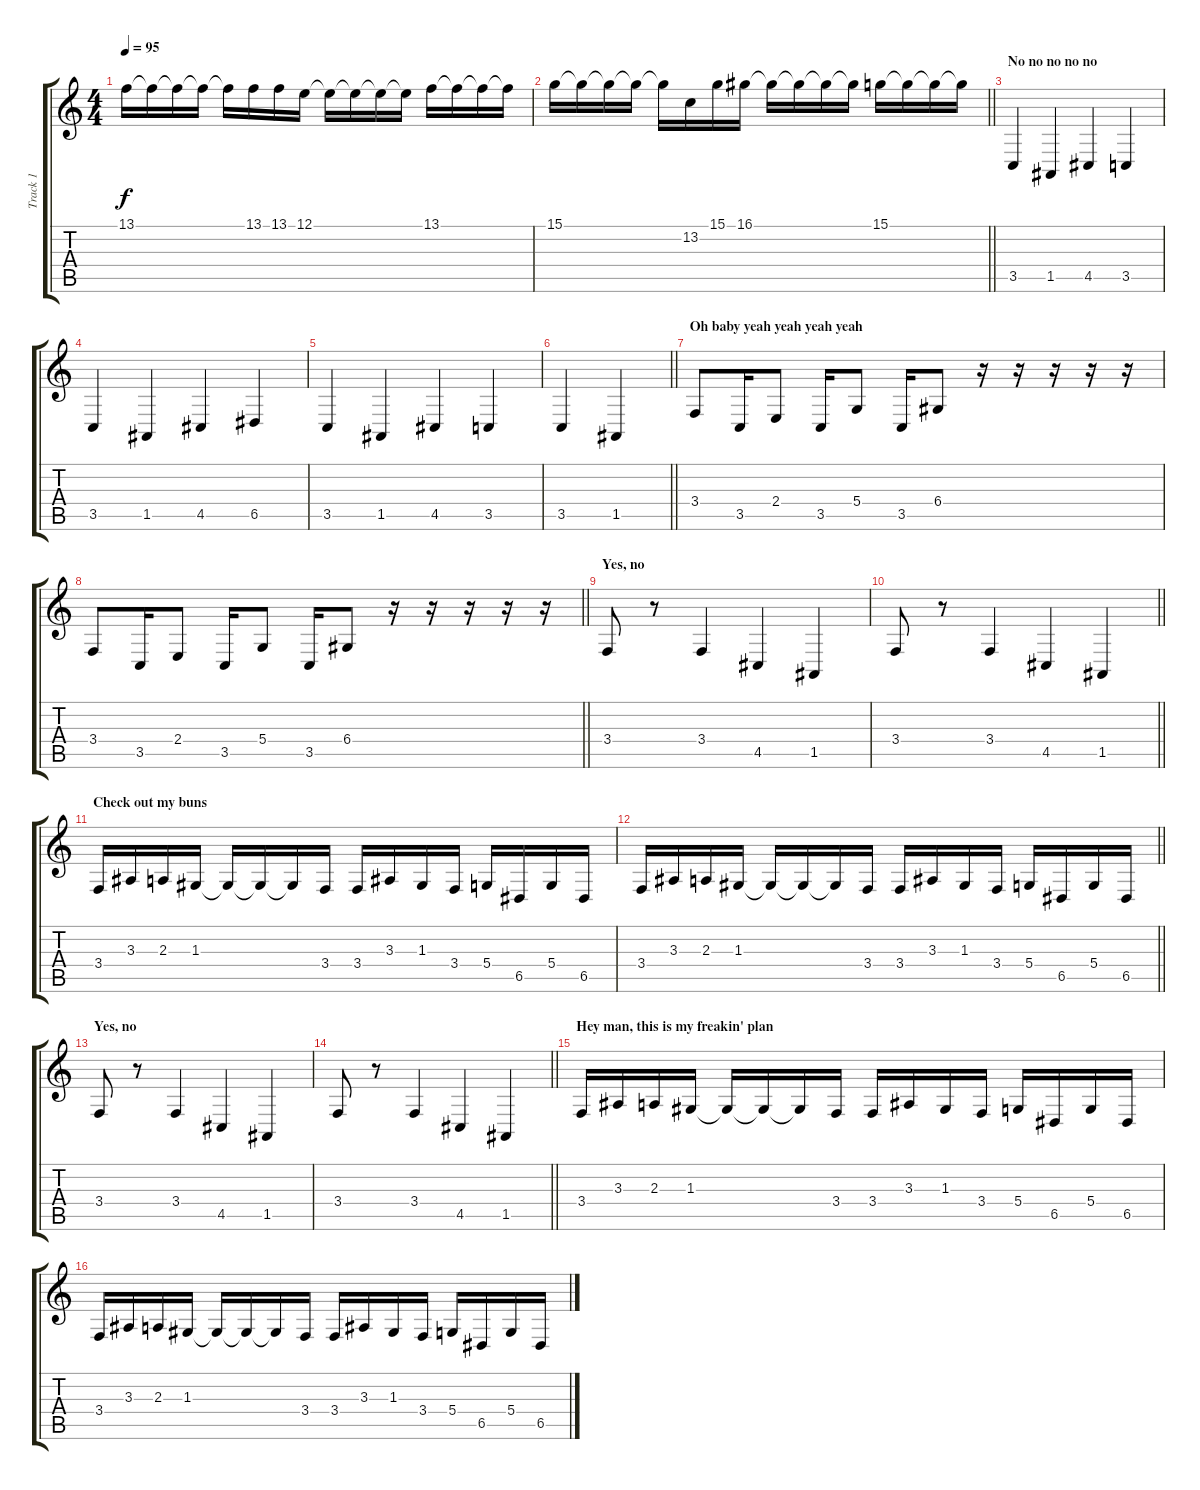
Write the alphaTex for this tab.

\track ("Track 1" "Track 1") {instrument lead2sawtooth}
\staff {score tabs}
\tuning (E4 B3 G3 D3 A2 E2) {hide}
\ts (4 4)
\tempo 95
\clef g2
\ks c
13.1.16{dy f} 13.1{t}.16 13.1{t}.16 13.1{t}.16 13.1{t}.16 13.1.16 13.1.16 12.1.16 12.1{t}.16 12.1{t}.16 12.1{t}.16 12.1{t}.16 13.1.16 13.1{t}.16 13.1{t}.16 13.1{t}.16 |
\barLineRight lightlight
15.1.16 15.1{t}.16 15.1{t}.16 15.1{t}.16 15.1{t}.16 13.2.16 15.1.16 16.1.16 16.1{t}.16 16.1{t}.16 16.1{t}.16 16.1{t}.16 15.1.16 15.1{t}.16 15.1{t}.16 15.1{t}.16 |
\section ("" "No no no no no")
3.5.4 1.5.4 4.5.4 3.5.4 |
3.5.4 1.5.4 4.5.4 6.5.4 |
3.5.4 1.5.4 4.5.4 3.5.4 |
\barLineRight lightlight
3.5.4 1.5.4 |
\section ("" "Oh baby yeah yeah yeah yeah")
3.4.8 3.5.16 2.4.8 3.5.16 5.4.8 3.5.16 6.4.8 r.16 r.16 r.16 r.16 r.16 |
\barLineRight lightlight
3.4.8 3.5.16 2.4.8 3.5.16 5.4.8 3.5.16 6.4.8 r.16 r.16 r.16 r.16 r.16 |
\section ("" "Yes, no")
3.4.8 r.8 3.4.4 4.5.4 1.5.4 |
\barLineRight lightlight
3.4.8 r.8 3.4.4 4.5.4 1.5.4 |
\section ("" "Check out my buns")
3.4.16 3.3.16 2.3.16 1.3.16 1.3{t}.16 1.3{t}.16 1.3{t}.16 3.4.16 3.4.16 3.3.16 1.3.16 3.4.16 5.4.16 6.5.16 5.4.16 6.5.16 |
\barLineRight lightlight
3.4.16 3.3.16 2.3.16 1.3.16 1.3{t}.16 1.3{t}.16 1.3{t}.16 3.4.16 3.4.16 3.3.16 1.3.16 3.4.16 5.4.16 6.5.16 5.4.16 6.5.16 |
\section ("" "Yes, no")
3.4.8 r.8 3.4.4 4.5.4 1.5.4 |
\barLineRight lightlight
3.4.8 r.8 3.4.4 4.5.4 1.5.4 |
\section ("" "Hey man, this is my freakin' plan")
3.4.16 3.3.16 2.3.16 1.3.16 1.3{t}.16 1.3{t}.16 1.3{t}.16 3.4.16 3.4.16 3.3.16 1.3.16 3.4.16 5.4.16 6.5.16 5.4.16 6.5.16 |
3.4.16 3.3.16 2.3.16 1.3.16 1.3{t}.16 1.3{t}.16 1.3{t}.16 3.4.16 3.4.16 3.3.16 1.3.16 3.4.16 5.4.16 6.5.16 5.4.16 6.5.16
